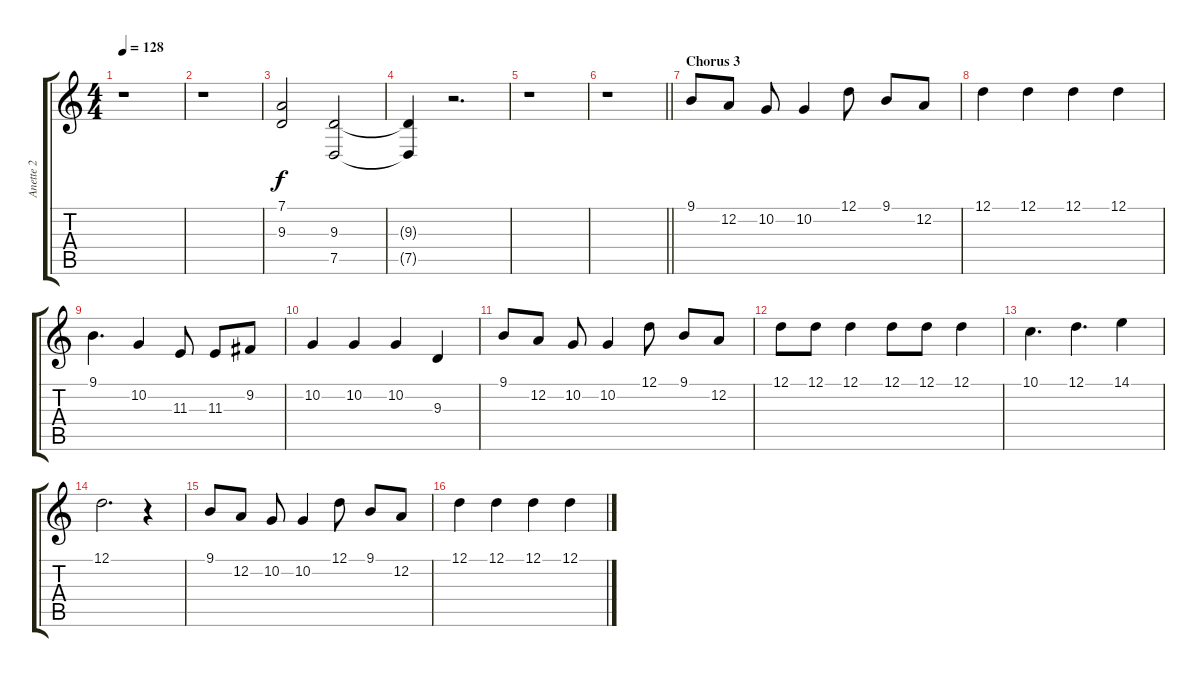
\track ("Anette 2" "Anette 2") {instrument brightacousticpiano}
\staff {score tabs}
\tuning (D4 A3 F3 C3 G2 D2) {hide}
\ts (4 4)
\tempo 128
\clef g2
\ks c
r.1{dy mp} |
r.1 |
(7.1 9.3).2{dy f} (9.3 7.5).2 |
(9.3{t} 7.5{t}).4 r.2{d} |
r.1 |
\barLineRight lightlight
r.1 |
\section ("" "Chorus 3")
9.1.8{instrument distortionguitar} 12.2.8{instrument distortionguitar} 10.2.8 10.2.4 12.1.8 9.1.8 12.2.8 |
12.1.4 12.1.4 12.1.4 12.1.4 |
9.1.4{d} 10.2.4 11.3.8 11.3.8 9.2.8 |
10.2.4 10.2.4 10.2.4 9.3.4 |
9.1.8{instrument distortionguitar} 12.2.8{instrument distortionguitar} 10.2.8 10.2.4 12.1.8 9.1.8 12.2.8 |
12.1.8 12.1.8 12.1.4 12.1.8 12.1.8 12.1.4 |
10.1.4{d} 12.1.4{d} 14.1.4 |
12.1.2{d} r.4 |
9.1.8{instrument distortionguitar} 12.2.8{instrument distortionguitar} 10.2.8 10.2.4 12.1.8 9.1.8 12.2.8 |
12.1.4 12.1.4 12.1.4 12.1.4
